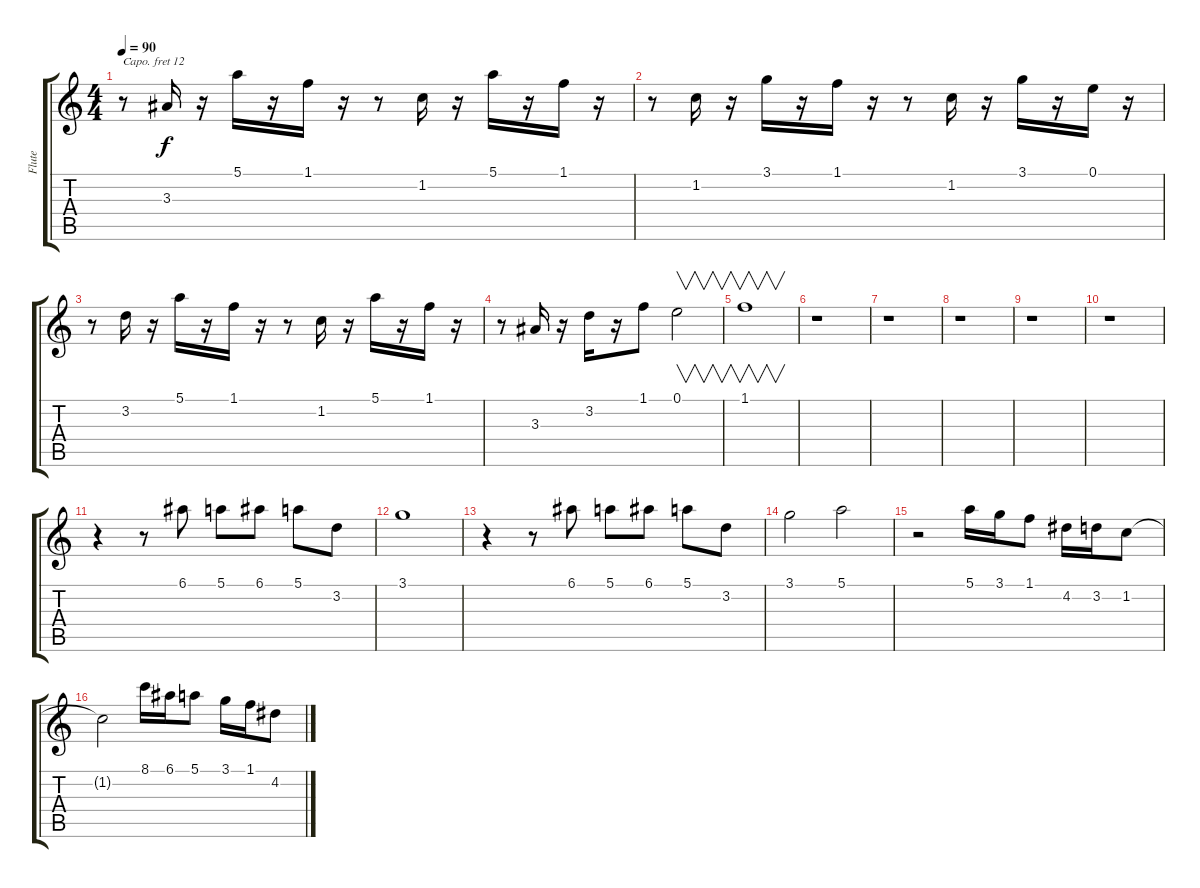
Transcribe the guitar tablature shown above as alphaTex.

\track ("Flute" "Flute") {instrument panflute}
\staff {score tabs}
\capo 12
\tuning (E4 B3 G3 D3 A2 E2) {hide}
\ts (4 4)
\tempo 90
\clef g2
\ks c
r.8{dy f} 3.3.16 r.16 5.1.16 r.16 1.1.16 r.16 r.8 1.2.16 r.16 5.1.16 r.16 1.1.16 r.16 |
r.8 1.2.16 r.16 3.1.16 r.16 1.1.16 r.16 r.8 1.2.16 r.16 3.1.16 r.16 0.1.16 r.16 |
r.8 3.2.16 r.16 5.1.16 r.16 1.1.16 r.16 r.8 1.2.16 r.16 5.1.16 r.16 1.1.16 r.16 |
r.8 3.3.16 r.16 3.2.16 r.16 1.1.8 0.1.2{v} |
1.1.1{v} |
r.1 |
r.1 |
r.1 |
r.1 |
r.1 |
r.4 r.8 6.1.8 5.1.8 6.1.8 5.1.8 3.2.8 |
3.1.1 |
r.4 r.8 6.1.8 5.1.8 6.1.8 5.1.8 3.2.8 |
3.1.2 5.1.2 |
r.2 5.1.16 3.1.16 1.1.8 4.2.16 3.2.16 1.2.8 |
1.2{t}.2 8.1.16 6.1.16 5.1.8 3.1.16 1.1.16 4.2.8
